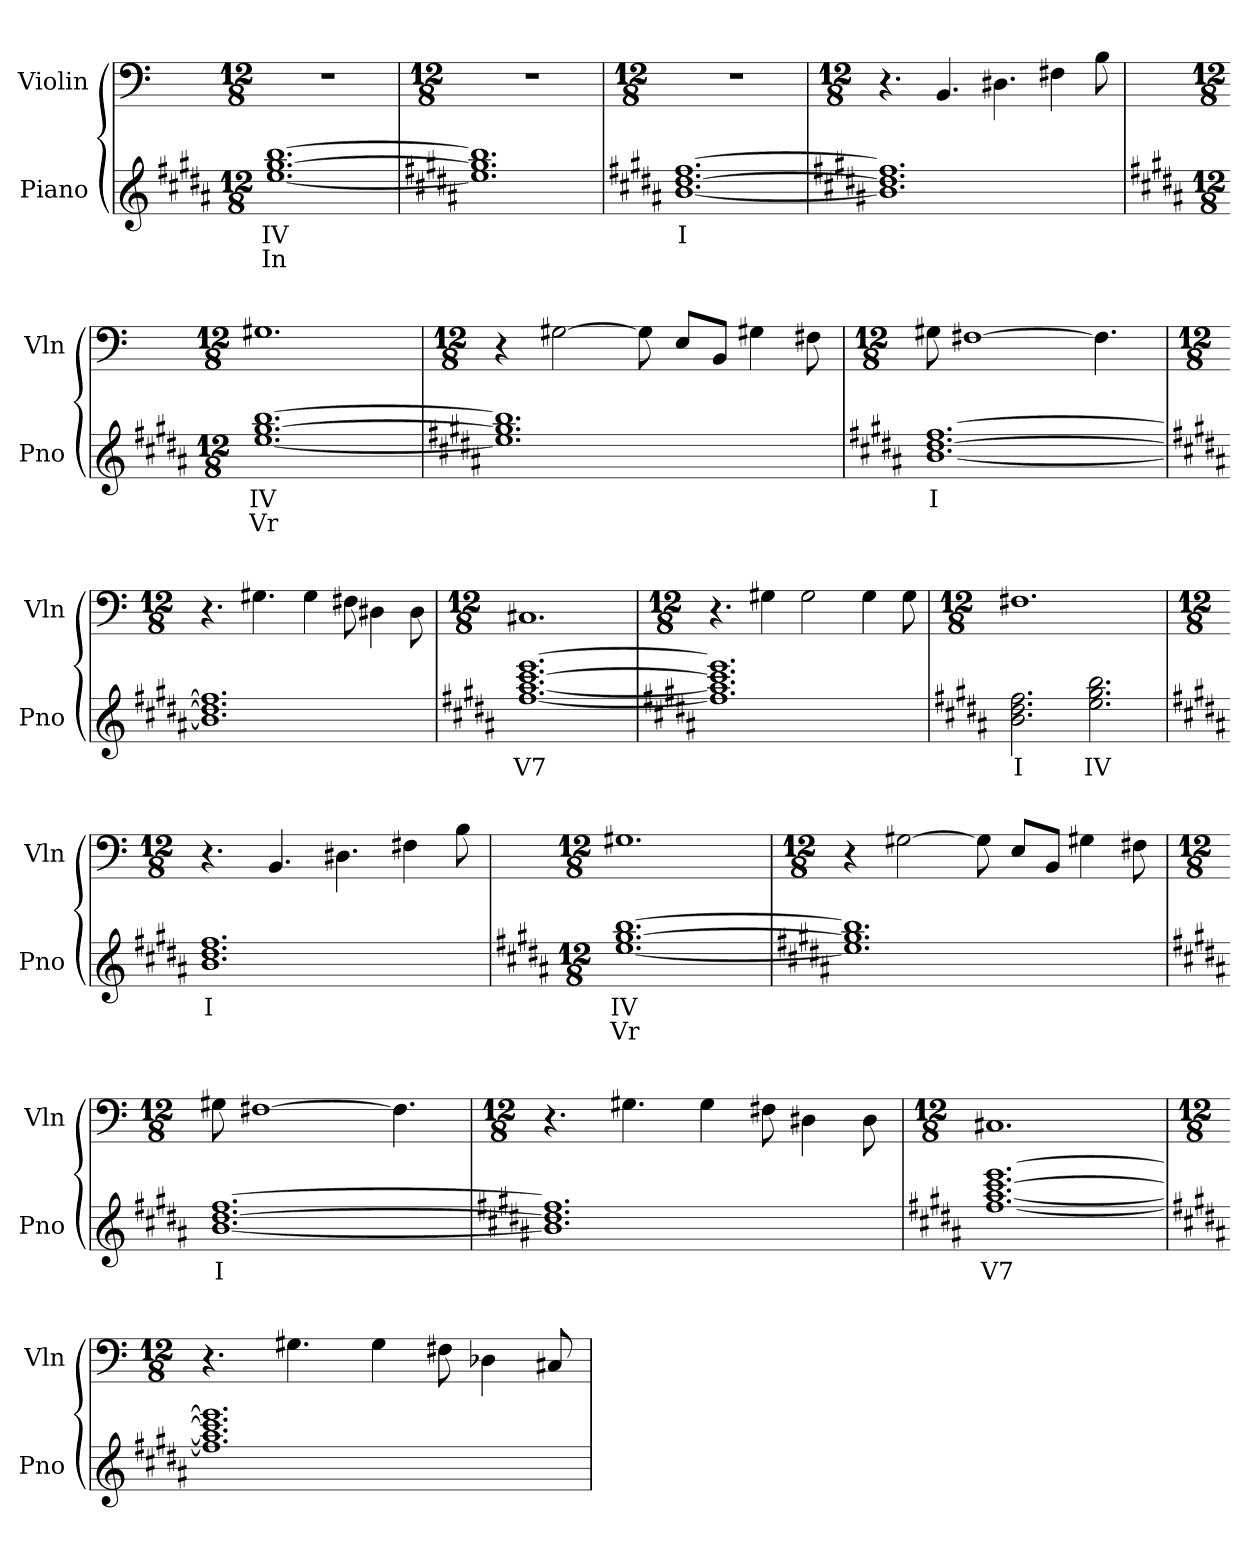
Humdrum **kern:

**kern	**text	**text	**kern
*part2	*part2	*part2	*part1
*staff2	*staff2	*staff2	*staff1
*I"Piano	*	*	*I"Violin
*I'Pno	*	*	*I'Vln
*k[f#c#g#d#a#]	*	*	*
*B:	*	*	*
*M12/8	*	*	*M12/8
=	=	=	=
[1.ee [1.gg# [1.bb	IV	In	1.r
=	=	=	=
*k[f#c#g#d#a#]	*	*	*
*B:	*	*	*
*	*	*	*M12/8
1.ee] 1.gg#] 1.bb]	.	.	1.r
=	=	=	=
*k[f#c#g#d#a#]	*	*	*
*B:	*	*	*
*	*	*	*M12/8
[1.b [1.dd# [1.ff#	I	.	1.r
=	=	=	=
*k[f#c#g#d#a#]	*	*	*
*B:	*	*	*
*	*	*	*M12/8
1.b] 1.dd#] 1.ff#]	.	.	4.r
.	.	.	4.BB
.	.	.	4.D#X
.	.	.	4F#X
.	.	.	8B
=	=	=	=
*k[f#c#g#d#a#]	*	*	*
*B:	*	*	*
*M12/8	*	*	*M12/8
[1.ee [1.gg# [1.bb	IV	Vr	1.G#X
=	=	=	=
*k[f#c#g#d#a#]	*	*	*
*B:	*	*	*
*	*	*	*M12/8
1.ee] 1.gg#] 1.bb]	.	.	4r
.	.	.	[2G#X
.	.	.	8G#]
.	.	.	8EL
.	.	.	8BBJ
.	.	.	4G#X
.	.	.	8F#X
=	=	=	=
*k[f#c#g#d#a#]	*	*	*
*B:	*	*	*
*	*	*	*M12/8
[1.b [1.dd# [1.ff#	I	.	8G#X
.	.	.	[1F#X
.	.	.	4.F#]
=	=	=	=
*k[f#c#g#d#a#]	*	*	*
*B:	*	*	*
*	*	*	*M12/8
1.b] 1.dd#] 1.ff#]	.	.	4.r
.	.	.	4.G#X
.	.	.	4G#
.	.	.	8F#X
.	.	.	4D#X
.	.	.	8D#
=	=	=	=
*k[f#c#g#d#a#]	*	*	*
*B:	*	*	*
*	*	*	*M12/8
[1.ff# [1.aa# [1.ccc# [1.eee	V7	.	1.C#X
=	=	=	=
*k[f#c#g#d#a#]	*	*	*
*B:	*	*	*
*	*	*	*M12/8
1.ff#] 1.aa#] 1.ccc#] 1.eee]	.	.	4.r
.	.	.	4G#X
.	.	.	2G#
.	.	.	4G#
.	.	.	8G#
=	=	=	=
*k[f#c#g#d#a#]	*	*	*
*B:	*	*	*
*	*	*	*M12/8
2.b 2.dd# 2.ff#	I	.	1.F#X
2.ee 2.gg# 2.bb	IV	.	.
=	=	=	=
*k[f#c#g#d#a#]	*	*	*
*B:	*	*	*
*	*	*	*M12/8
1.b 1.dd# 1.ff#	I	.	4.r
.	.	.	4.BB
.	.	.	4.D#X
.	.	.	4F#X
.	.	.	8B
=	=	=	=
*k[f#c#g#d#a#]	*	*	*
*B:	*	*	*
*M12/8	*	*	*M12/8
[1.ee [1.gg# [1.bb	IV	Vr	1.G#X
=	=	=	=
*k[f#c#g#d#a#]	*	*	*
*B:	*	*	*
*	*	*	*M12/8
1.ee] 1.gg#] 1.bb]	.	.	4r
.	.	.	[2G#X
.	.	.	8G#]
.	.	.	8EL
.	.	.	8BBJ
.	.	.	4G#X
.	.	.	8F#X
=	=	=	=
*k[f#c#g#d#a#]	*	*	*
*B:	*	*	*
*	*	*	*M12/8
[1.b [1.dd# [1.ff#	I	.	8G#X
.	.	.	[1F#X
.	.	.	4.F#]
=	=	=	=
*k[f#c#g#d#a#]	*	*	*
*B:	*	*	*
*	*	*	*M12/8
1.b] 1.dd#] 1.ff#]	.	.	4.r
.	.	.	4.G#X
.	.	.	4G#
.	.	.	8F#X
.	.	.	4D#X
.	.	.	8D#
=	=	=	=
*k[f#c#g#d#a#]	*	*	*
*B:	*	*	*
*	*	*	*M12/8
[1.ff# [1.aa# [1.ccc# [1.eee	V7	.	1.C#X
=	=	=	=
*k[f#c#g#d#a#]	*	*	*
*B:	*	*	*
*	*	*	*M12/8
1.ff#] 1.aa#] 1.ccc#] 1.eee]	.	.	4.r
.	.	.	4.G#X
.	.	.	4G#
.	.	.	8F#X
.	.	.	4D-X
.	.	.	8C#X
=	=	=	=
*-	*-	*-	*-
